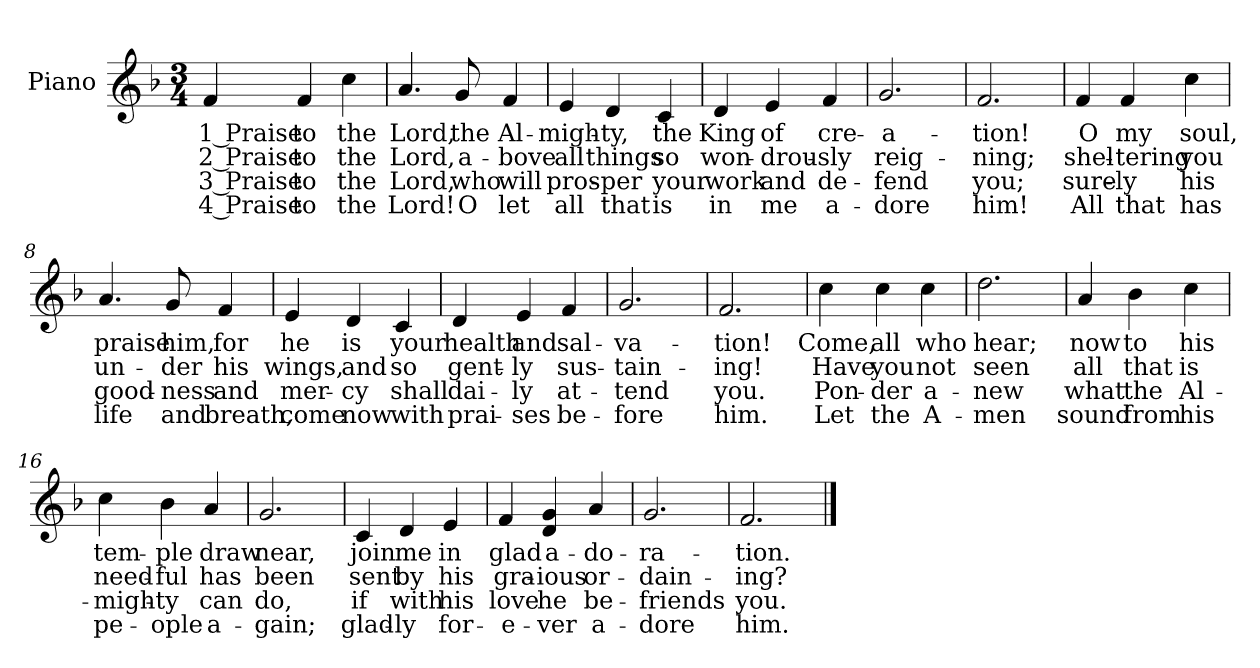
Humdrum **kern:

**kern	**text	**text	**text	**text
*part1	*part1	*part1	*part1	*part1
*staff1	*staff1	*staff1	*staff1	*staff1
*I"Piano	*	*	*	*
*I'Pno.	*	*	*	*
!!LO:PB:g=z
*clefG2	*	*	*	*
*k[b-]	*	*	*	*
*F:	*	*	*	*
*M3/4	*	*	*	*
=1	=1	=1	=1	=1
!	!LO:LY:b:color=#000000	!LO:LY:b:color=#000000	!LO:LY:b:color=#000000	!LO:LY:b:color=#000000
4fi/	1 Praise	2 Praise	3 Praise	4 Praise
!	!LO:LY:b:color=#000000	!LO:LY:b:color=#000000	!LO:LY:b:color=#000000	!LO:LY:b:color=#000000
4fi/	to	to	to	to
!	!LO:LY:b:color=#000000	!LO:LY:b:color=#000000	!LO:LY:b:color=#000000	!LO:LY:b:color=#000000
4cci\	the	the	the	the
=2	=2	=2	=2	=2
!	!LO:LY:b:color=#000000	!LO:LY:b:color=#000000	!LO:LY:b:color=#000000	!LO:LY:b:color=#000000
4.ai/	Lord,	Lord,	Lord,	Lord!
!	!LO:LY:b:color=#000000	!LO:LY:b:color=#000000	!LO:LY:b:color=#000000	!LO:LY:b:color=#000000
8gi/	the	a-	who	O
!	!LO:LY:b:color=#000000	!LO:LY:b:color=#000000	!LO:LY:b:color=#000000	!LO:LY:b:color=#000000
4fi/	Al-	-bove	will	let
=3	=3	=3	=3	=3
!	!LO:LY:b:color=#000000	!LO:LY:b:color=#000000	!LO:LY:b:color=#000000	!LO:LY:b:color=#000000
4ei/	-migh-	all	pros-	-all
!	!LO:LY:b:color=#000000	!LO:LY:b:color=#000000	!LO:LY:b:color=#000000	!LO:LY:b:color=#000000
4di/	-ty,	things	per	that
!	!LO:LY:b:color=#000000	!LO:LY:b:color=#000000	!LO:LY:b:color=#000000	!LO:LY:b:color=#000000
4ci/	the	so	your	is
=4	=4	=4	=4	=4
!	!LO:LY:b:color=#000000	!LO:LY:b:color=#000000	!LO:LY:b:color=#000000	!LO:LY:b:color=#000000
4di/	King	won-	work	in
!	!LO:LY:b:color=#000000	!LO:LY:b:color=#000000	!LO:LY:b:color=#000000	!LO:LY:b:color=#000000
4ei/	of	-drou-	and	me
!	!LO:LY:b:color=#000000	!LO:LY:b:color=#000000	!LO:LY:b:color=#000000	!LO:LY:b:color=#000000
4fi/	cre-	-sly	de-	-a-
!!LO:LB:g=z
=5	=5	=5	=5	=5
!	!LO:LY:b:color=#000000	!LO:LY:b:color=#000000	!LO:LY:b:color=#000000	!LO:LY:b:color=#000000
2.gi/	-a-	reig-	-fend	dore
=6	=6	=6	=6	=6
!	!LO:LY:b:color=#000000	!LO:LY:b:color=#000000	!LO:LY:b:color=#000000	!LO:LY:b:color=#000000
2.fi/	-tion!	-ning;	you;	him!
=7	=7	=7	=7	=7
!	!LO:LY:b:color=#000000	!LO:LY:b:color=#000000	!LO:LY:b:color=#000000	!LO:LY:b:color=#000000
4fi/	O	shel-	sure-	-All
!	!LO:LY:b:color=#000000	!LO:LY:b:color=#000000	!LO:LY:b:color=#000000	!LO:LY:b:color=#000000
4fi/	my	-tering	ly	that
!	!LO:LY:b:color=#000000	!LO:LY:b:color=#000000	!LO:LY:b:color=#000000	!LO:LY:b:color=#000000
4cci\	soul,	you	his	has
=8	=8	=8	=8	=8
!	!LO:LY:b:color=#000000	!LO:LY:b:color=#000000	!LO:LY:b:color=#000000	!LO:LY:b:color=#000000
4.ai/	praise	un-	good-	-life
!	!LO:LY:b:color=#000000	!LO:LY:b:color=#000000	!LO:LY:b:color=#000000	!LO:LY:b:color=#000000
8gi/L	him,	-der	ness	and
!	!LO:LY:b:color=#000000	!LO:LY:b:color=#000000	!LO:LY:b:color=#000000	!LO:LY:b:color=#000000
4fi/	for	his	and	breath,
=9	=9	=9	=9	=9
!	!LO:LY:b:color=#000000	!LO:LY:b:color=#000000	!LO:LY:b:color=#000000	!LO:LY:b:color=#000000
4ei/	he	wings,	mer-	-come
!	!LO:LY:b:color=#000000	!LO:LY:b:color=#000000	!LO:LY:b:color=#000000	!LO:LY:b:color=#000000
4di/	is	and	cy	now
!	!LO:LY:b:color=#000000	!LO:LY:b:color=#000000	!LO:LY:b:color=#000000	!LO:LY:b:color=#000000
4ci/	your	so	shall	with
!!LO:LB:g=z
=10	=10	=10	=10	=10
!	!LO:LY:b:color=#000000	!LO:LY:b:color=#000000	!LO:LY:b:color=#000000	!LO:LY:b:color=#000000
4di/	health	gent-	dai-	-prai-
!	!LO:LY:b:color=#000000	!LO:LY:b:color=#000000	!LO:LY:b:color=#000000	!LO:LY:b:color=#000000
4ei/	and	-ly	-ly	ses
!	!LO:LY:b:color=#000000	!LO:LY:b:color=#000000	!LO:LY:b:color=#000000	!LO:LY:b:color=#000000
4fi/	sal-	sus-	at-	-be-
=11	=11	=11	=11	=11
!	!LO:LY:b:color=#000000	!LO:LY:b:color=#000000	!LO:LY:b:color=#000000	!LO:LY:b:color=#000000
2.gi/	-va-	-tain-	-tend	fore
=12	=12	=12	=12	=12
!	!LO:LY:b:color=#000000	!LO:LY:b:color=#000000	!LO:LY:b:color=#000000	!LO:LY:b:color=#000000
2.fi/	-tion!	-ing!	you.	him.
=13	=13	=13	=13	=13
!	!LO:LY:b:color=#000000	!LO:LY:b:color=#000000	!LO:LY:b:color=#000000	!LO:LY:b:color=#000000
4cci\	Come,	Have	Pon-	-Let
!	!LO:LY:b:color=#000000	!LO:LY:b:color=#000000	!LO:LY:b:color=#000000	!LO:LY:b:color=#000000
4cci\	all	you	der	the
!	!LO:LY:b:color=#000000	!LO:LY:b:color=#000000	!LO:LY:b:color=#000000	!LO:LY:b:color=#000000
4cci\	who	not	a-	-A-
=14	=14	=14	=14	=14
!	!LO:LY:b:color=#000000	!LO:LY:b:color=#000000	!LO:LY:b:color=#000000	!LO:LY:b:color=#000000
2.ddi\	hear;	seen	-new	men
!!LO:LB:g=z
=15	=15	=15	=15	=15
!	!LO:LY:b:color=#000000	!LO:LY:b:color=#000000	!LO:LY:b:color=#000000	!LO:LY:b:color=#000000
4ai/	now	all	what	sound
!	!LO:LY:b:color=#000000	!LO:LY:b:color=#000000	!LO:LY:b:color=#000000	!LO:LY:b:color=#000000
4b-i\	to	that	the	from
!	!LO:LY:b:color=#000000	!LO:LY:b:color=#000000	!LO:LY:b:color=#000000	!LO:LY:b:color=#000000
4cci\	his	is	Al-	-his
=16	=16	=16	=16	=16
!	!LO:LY:b:color=#000000	!LO:LY:b:color=#000000	!LO:LY:b:color=#000000	!LO:LY:b:color=#000000
4cci\	tem-	need-	migh-	-pe-
!	!LO:LY:b:color=#000000	!LO:LY:b:color=#000000	!LO:LY:b:color=#000000	!LO:LY:b:color=#000000
4b-i\	-ple	-ful	-ty	ople
!	!LO:LY:b:color=#000000	!LO:LY:b:color=#000000	!LO:LY:b:color=#000000	!LO:LY:b:color=#000000
4ai/	draw	has	can	a-
=17	=17	=17	=17	=17
!	!LO:LY:b:color=#000000	!LO:LY:b:color=#000000	!LO:LY:b:color=#000000	!LO:LY:b:color=#000000
2.gi/	near,	been	-do,	gain;
!!LO:LB:g=z
=18	=18	=18	=18	=18
!	!LO:LY:b:color=#000000	!LO:LY:b:color=#000000	!LO:LY:b:color=#000000	!LO:LY:b:color=#000000
4ci/	join	sent	if	glad-
!	!LO:LY:b:color=#000000	!LO:LY:b:color=#000000	!LO:LY:b:color=#000000	!LO:LY:b:color=#000000
4di/	me	by	-with	ly
!	!LO:LY:b:color=#000000	!LO:LY:b:color=#000000	!LO:LY:b:color=#000000	!LO:LY:b:color=#000000
4ei/	in	his	his	for-
=19	=19	=19	=19	=19
!	!LO:LY:b:color=#000000	!LO:LY:b:color=#000000	!LO:LY:b:color=#000000	!LO:LY:b:color=#000000
4fi/	glad	gra-	-love	e-
!	!LO:LY:b:color=#000000	!LO:LY:b:color=#000000	!LO:LY:b:color=#000000	!LO:LY:b:color=#000000
4di/ 4gi	a-	-ious	-he	ver
!	!LO:LY:b:color=#000000	!LO:LY:b:color=#000000	!LO:LY:b:color=#000000	!LO:LY:b:color=#000000
4ai/	-do-	or-	be-	-a-
=20	=20	=20	=20	=20
!	!LO:LY:b:color=#000000	!LO:LY:b:color=#000000	!LO:LY:b:color=#000000	!LO:LY:b:color=#000000
2.gi/	-ra-	-dain-	-friends	dore
=21	=21	=21	=21	=21
!	!LO:LY:b:color=#000000	!LO:LY:b:color=#000000	!LO:LY:b:color=#000000	!LO:LY:b:color=#000000
2.fi/	-tion.	-ing?	you.	him.
==	==	==	==	==
*-	*-	*-	*-	*-
